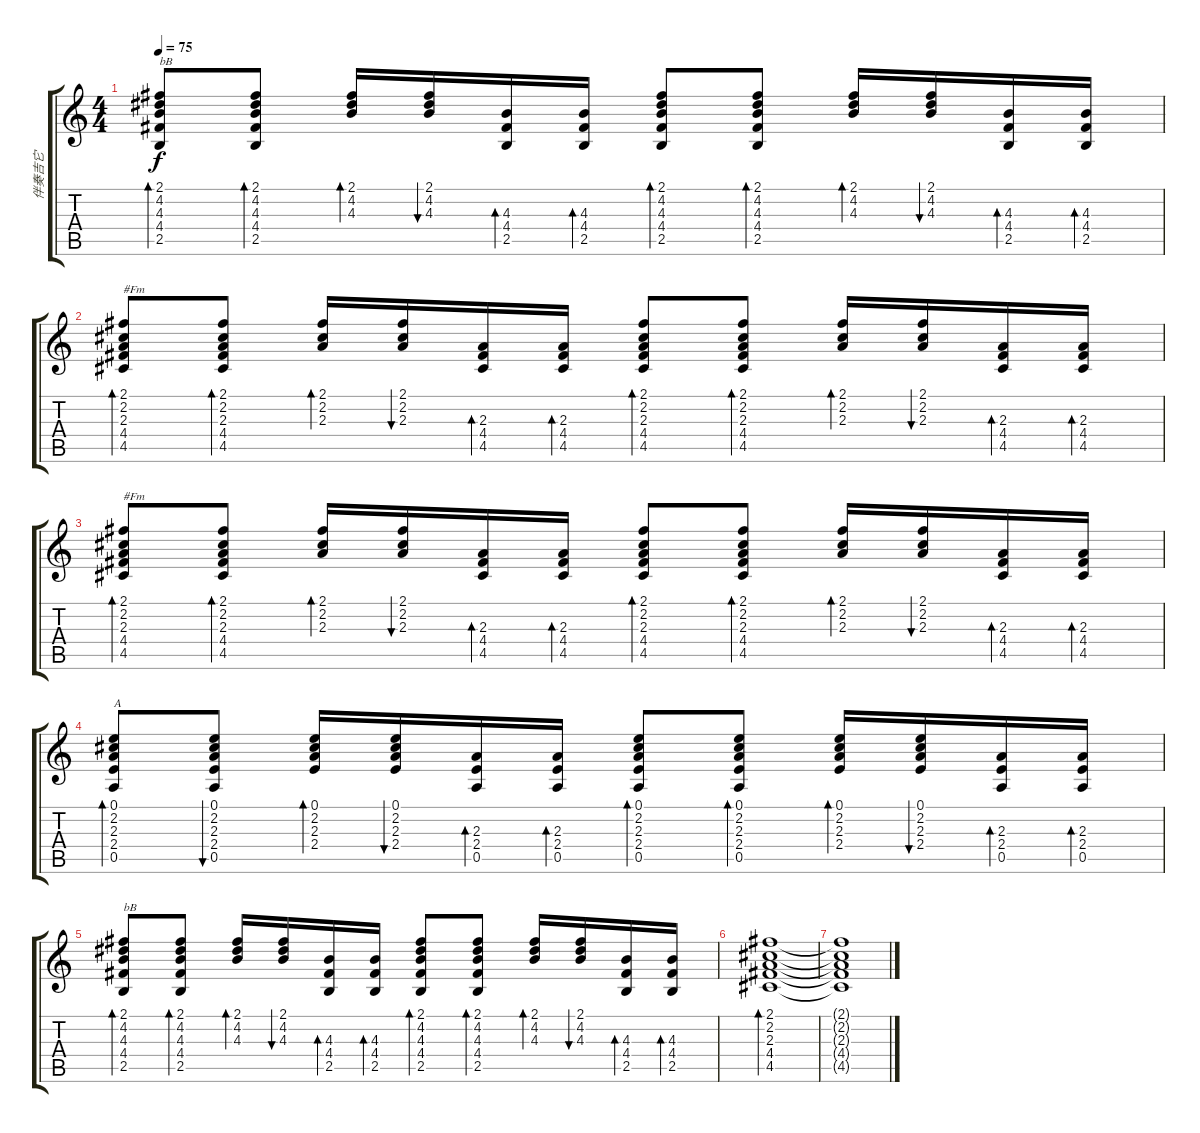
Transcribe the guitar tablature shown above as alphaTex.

\track ("伴奏吉它" "伴奏吉它") {instrument acousticguitarsteel}
\staff {score tabs}
\tuning (E4 B3 G3 D3 A2 E2) {hide}
\ts (4 4)
\tempo 75
\clef g2
\ks c
(2.1 4.2 4.3 4.4 2.5).8{bd 30 txt "bB" dy f} (2.1 4.2 4.3 4.4 2.5).8{bd 30} (2.1 4.2 4.3).16{bd 30} (2.1 4.2 4.3).16{bu 30} (4.3 4.4 2.5).16{bd 30} (4.3 4.4 2.5).16{bd 30} (2.1 4.2 4.3 4.4 2.5).8{bd 30} (2.1 4.2 4.3 4.4 2.5).8{bd 30} (2.1 4.2 4.3).16{bd 30} (2.1 4.2 4.3).16{bu 30} (4.3 4.4 2.5).16{bd 30} (4.3 4.4 2.5).16{bd 30} |
(2.1 2.2 2.3 4.4 4.5).8{bd 30 txt "#Fm"} (2.1 2.2 2.3 4.4 4.5).8{bd 30} (2.1 2.2 2.3).16{bd 30} (2.1 2.2 2.3).16{bu 30} (2.3 4.4 4.5).16{bd 30} (2.3 4.4 4.5).16{bd 30} (2.1 2.2 2.3 4.4 4.5).8{bd 30} (2.1 2.2 2.3 4.4 4.5).8{bd 30} (2.1 2.2 2.3).16{bd 30} (2.1 2.2 2.3).16{bu 30} (2.3 4.4 4.5).16{bd 30} (2.3 4.4 4.5).16{bd 30} |
(2.1 2.2 2.3 4.4 4.5).8{bd 30 txt "#Fm"} (2.1 2.2 2.3 4.4 4.5).8{bd 30} (2.1 2.2 2.3).16{bd 30} (2.1 2.2 2.3).16{bu 30} (2.3 4.4 4.5).16{bd 30} (2.3 4.4 4.5).16{bd 30} (2.1 2.2 2.3 4.4 4.5).8{bd 30} (2.1 2.2 2.3 4.4 4.5).8{bd 30} (2.1 2.2 2.3).16{bd 30} (2.1 2.2 2.3).16{bu 30} (2.3 4.4 4.5).16{bd 30} (2.3 4.4 4.5).16{bd 30} |
(0.1 2.2 2.3 2.4 0.5).8{bd 30 txt "A"} (0.1 2.2 2.3 2.4 0.5).8{bu 30} (0.1 2.2 2.3 2.4).16{bd 30} (0.1 2.2 2.3 2.4).16{bu 30} (2.3 2.4 0.5).16{bd 30} (2.3 2.4 0.5).16{bd 30} (0.1 2.2 2.3 2.4 0.5).8{bd 30} (0.1 2.2 2.3 2.4 0.5).8{bd 30} (0.1 2.2 2.3 2.4).16{bd 30} (0.1 2.2 2.3 2.4).16{bu 30} (2.3 2.4 0.5).16{bd 30} (2.3 2.4 0.5).16{bd 30} |
(2.1 4.2 4.3 4.4 2.5).8{bd 30 txt "bB"} (2.1 4.2 4.3 4.4 2.5).8{bd 30} (2.1 4.2 4.3).16{bd 30} (2.1 4.2 4.3).16{bu 30} (4.3 4.4 2.5).16{bd 30} (4.3 4.4 2.5).16{bd 30} (2.1 4.2 4.3 4.4 2.5).8{bd 30} (2.1 4.2 4.3 4.4 2.5).8{bd 30} (2.1 4.2 4.3).16{bd 30} (2.1 4.2 4.3).16{bu 30} (4.3 4.4 2.5).16{bd 30} (4.3 4.4 2.5).16{bd 30} |
(2.1 2.2 2.3 4.4 4.5).1{bd 30} |
(2.1{t} 2.2{t} 2.3{t} 4.4{t} 4.5{t}).1
